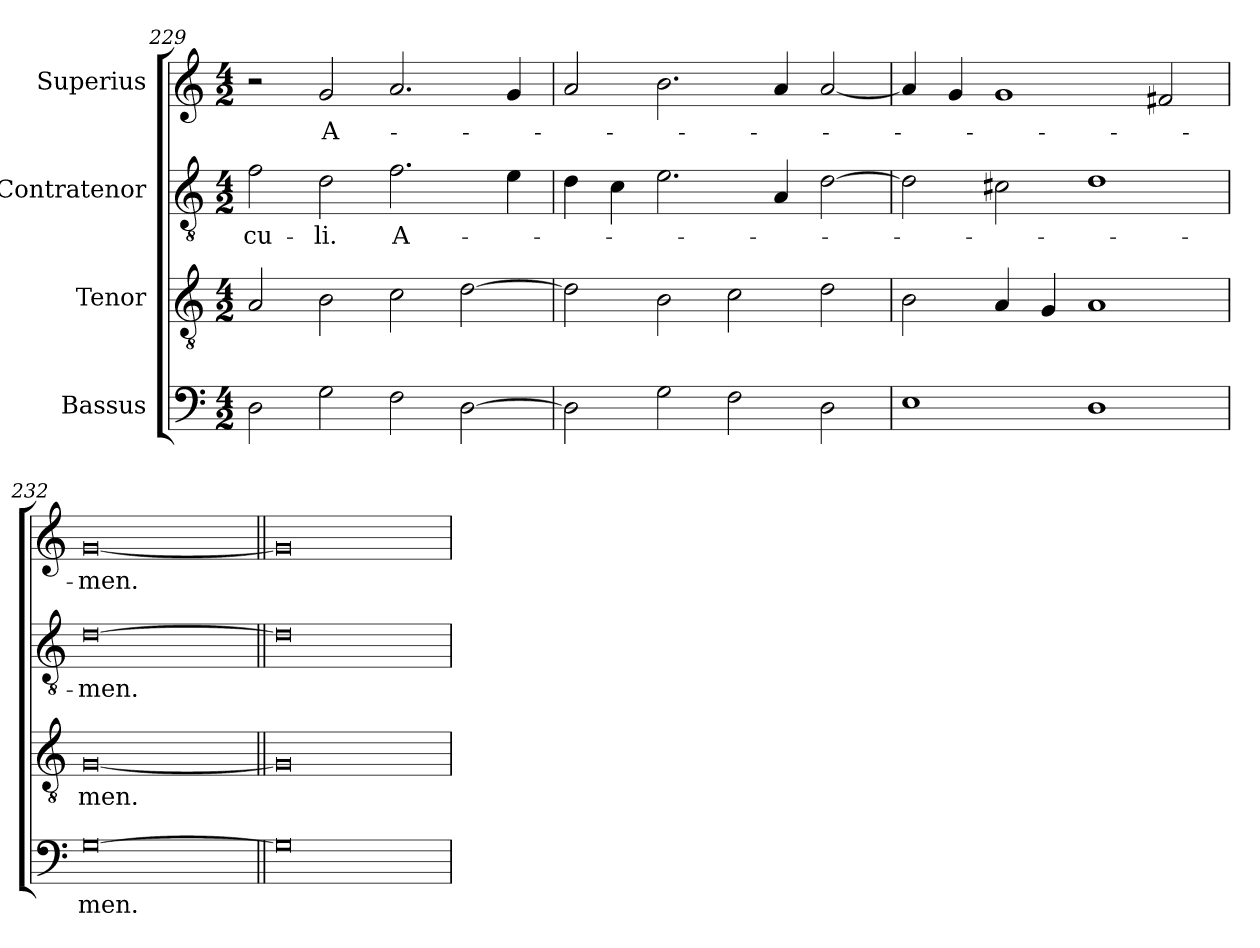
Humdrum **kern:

**kern	**text	**kern	**text	**kern	**text	**kern	**text
*part4	*part4	*part3	*part3	*part2	*part2	*part1	*part1
*staff4	*staff4	*staff3	*staff3	*staff2	*staff2	*staff1	*staff1
*I"Bassus	*	*I"Tenor	*	*I"Contratenor	*	*I"Superius	*
*clefF4	*	*clefGv2	*	*clefGv2	*	*clefG2	*
*k[]	*	*k[]	*	*k[]	*	*k[]	*
*M4/2	*	*M4/2	*	*M4/2	*	*M4/2	*
=229	=229	=229	=229	=229	=229	=229	=229
2D\	.	2A/	.	2f\	-cu-	2r	.
2G\	.	2B\	.	2d\	-li.	2g/	A-
2F\	.	2c\	.	2.f\	A-	2.a/	.
[2D\	.	[2d\	.	.	.	.	.
.	.	.	.	4e\	.	4g/	.
=230	=230	=230	=230	=230	=230	=230	=230
2D\]	.	2d\]	.	4d\	.	2a/	.
.	.	.	.	4c\	.	.	.
2G\	.	2B\	.	2.e\	.	2.b\	.
2F\	.	2c\	.	.	.	.	.
.	.	.	.	4A/	.	4a/	.
2D\	.	2d\	.	[2d\	.	[2a/	.
=231	=231	=231	=231	=231	=231	=231	=231
1E\	.	2B\	.	2d\]	.	4a/]	.
.	.	.	.	.	.	4g/	.
.	.	4A/	.	2c#X\	.	1g/	.
.	.	4G/	.	.	.	.	.
1D\	.	1A/	.	1d\	.	.	.
.	.	.	.	.	.	2f#X/	.
=232	=232	=232	=232	=232	=232	=232	=232
[0G\	-men.	[0G/	-men.	[0d\	-men.	[0g/	-men.
=233||	=233||	=233||	=233||	=233||	=233||	=233||	=233||
0G\]	.	0G/]	.	0d\]	.	0g/]	.
=	=	=	=	=	=	=	=
*-	*-	*-	*-	*-	*-	*-	*-
